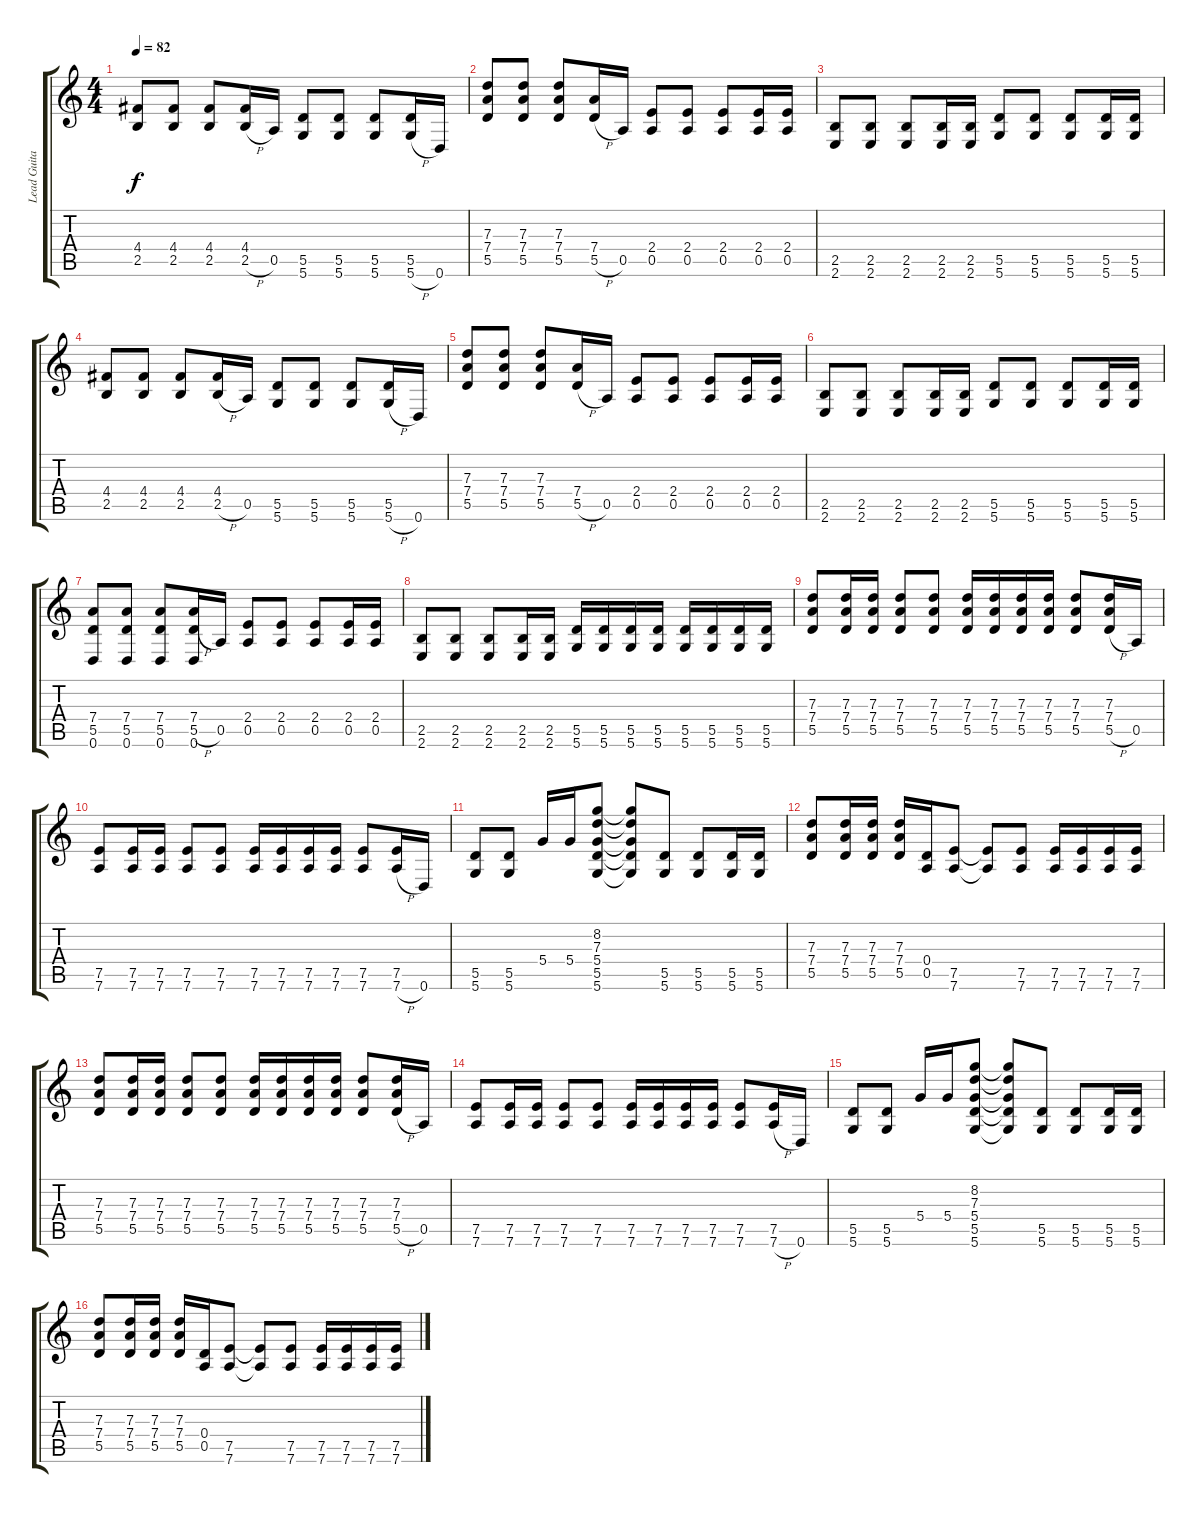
\track ("Lead Guitar" "Lead Guita") {instrument distortionguitar}
\staff {score tabs}
\tuning (E4 B3 G3 D3 A2 D2) {hide}
\ts (4 4)
\tempo 82
\clef g2
\ks c
(4.4 2.5).8{dy f volume 12 instrument distortionguitar} (4.4 2.5).8 (4.4 2.5).8 (4.4 2.5{h}).16 0.5.16 (5.5 5.6).8 (5.5 5.6).8 (5.5 5.6).8 (5.5 5.6{h}).16 0.6.16 |
(7.3 7.4 5.5).8 (7.3 7.4 5.5).8 (7.3 7.4 5.5).8 (7.4 5.5{h}).16 0.5.16 (2.4 0.5).8 (2.4 0.5).8 (2.4 0.5).8 (2.4 0.5).16 (2.4 0.5).16 |
(2.5 2.6).8 (2.5 2.6).8 (2.5 2.6).8 (2.5 2.6).16 (2.5 2.6).16 (5.5 5.6).8 (5.5 5.6).8 (5.5 5.6).8 (5.5 5.6).16 (5.5 5.6).16 |
(4.4 2.5).8 (4.4 2.5).8 (4.4 2.5).8 (4.4 2.5{h}).16 0.5.16 (5.5 5.6).8 (5.5 5.6).8 (5.5 5.6).8 (5.5 5.6{h}).16 0.6.16 |
(7.3 7.4 5.5).8 (7.3 7.4 5.5).8 (7.3 7.4 5.5).8 (7.4 5.5{h}).16 0.5.16 (2.4 0.5).8 (2.4 0.5).8 (2.4 0.5).8 (2.4 0.5).16 (2.4 0.5).16 |
(2.5 2.6).8 (2.5 2.6).8 (2.5 2.6).8 (2.5 2.6).16 (2.5 2.6).16 (5.5 5.6).8 (5.5 5.6).8 (5.5 5.6).8 (5.5 5.6).16 (5.5 5.6).16 |
(7.4 5.5 0.6).8 (7.4 5.5 0.6).8 (7.4 5.5 0.6).8 (7.4 5.5{h} 0.6).16 0.5.16 (2.4 0.5).8 (2.4 0.5).8 (2.4 0.5).8 (2.4 0.5).16 (2.4 0.5).16 |
(2.5 2.6).8 (2.5 2.6).8 (2.5 2.6).8 (2.5 2.6).16 (2.5 2.6).16 (5.5 5.6).16 (5.5 5.6).16 (5.5 5.6).16 (5.5 5.6).16 (5.5 5.6).16 (5.5 5.6).16 (5.5 5.6).16 (5.5 5.6).16 |
(7.3 7.4 5.5).8 (7.3 7.4 5.5).16 (7.3 7.4 5.5).16 (7.3 7.4 5.5).8 (7.3 7.4 5.5).8 (7.3 7.4 5.5).16 (7.3 7.4 5.5).16 (7.3 7.4 5.5).16 (7.3 7.4 5.5).16 (7.3 7.4 5.5).8 (7.3 7.4 5.5{h}).16 0.5.16 |
(7.5 7.6).8 (7.5 7.6).16 (7.5 7.6).16 (7.5 7.6).8 (7.5 7.6).8 (7.5 7.6).16 (7.5 7.6).16 (7.5 7.6).16 (7.5 7.6).16 (7.5 7.6).8 (7.5 7.6{h}).16 0.6.16 |
(5.5 5.6).8 (5.5 5.6).8 5.4.16{instrument guitarharmonics} 5.4.16 (8.2 7.3 5.4 5.5 5.6).8{instrument distortionguitar} (8.2{t} 7.3{t} 5.4{t} 5.5{t} 5.6{t}).8 (5.5 5.6).8 (5.5 5.6).8 (5.5 5.6).16 (5.5 5.6).16 |
(7.3 7.4 5.5).8 (7.3 7.4 5.5).16 (7.3 7.4 5.5).16 (7.3 7.4 5.5).16 (0.4 0.5).16 (7.5 7.6).8 (7.5{t} 7.6{t}).8 (7.5 7.6).8 (7.5 7.6).16 (7.5 7.6).16 (7.5 7.6).16 (7.5 7.6).16 |
(7.3 7.4 5.5).8 (7.3 7.4 5.5).16 (7.3 7.4 5.5).16 (7.3 7.4 5.5).8 (7.3 7.4 5.5).8 (7.3 7.4 5.5).16 (7.3 7.4 5.5).16 (7.3 7.4 5.5).16 (7.3 7.4 5.5).16 (7.3 7.4 5.5).8 (7.3 7.4 5.5{h}).16 0.5.16 |
(7.5 7.6).8 (7.5 7.6).16 (7.5 7.6).16 (7.5 7.6).8 (7.5 7.6).8 (7.5 7.6).16 (7.5 7.6).16 (7.5 7.6).16 (7.5 7.6).16 (7.5 7.6).8 (7.5 7.6{h}).16 0.6.16 |
(5.5 5.6).8 (5.5 5.6).8 5.4.16{instrument guitarharmonics} 5.4.16 (8.2 7.3 5.4 5.5 5.6).8{instrument distortionguitar} (8.2{t} 7.3{t} 5.4{t} 5.5{t} 5.6{t}).8 (5.5 5.6).8 (5.5 5.6).8 (5.5 5.6).16 (5.5 5.6).16 |
(7.3 7.4 5.5).8 (7.3 7.4 5.5).16 (7.3 7.4 5.5).16 (7.3 7.4 5.5).16 (0.4 0.5).16 (7.5 7.6).8 (7.5{t} 7.6{t}).8 (7.5 7.6).8 (7.5 7.6).16 (7.5 7.6).16 (7.5 7.6).16 (7.5 7.6).16
